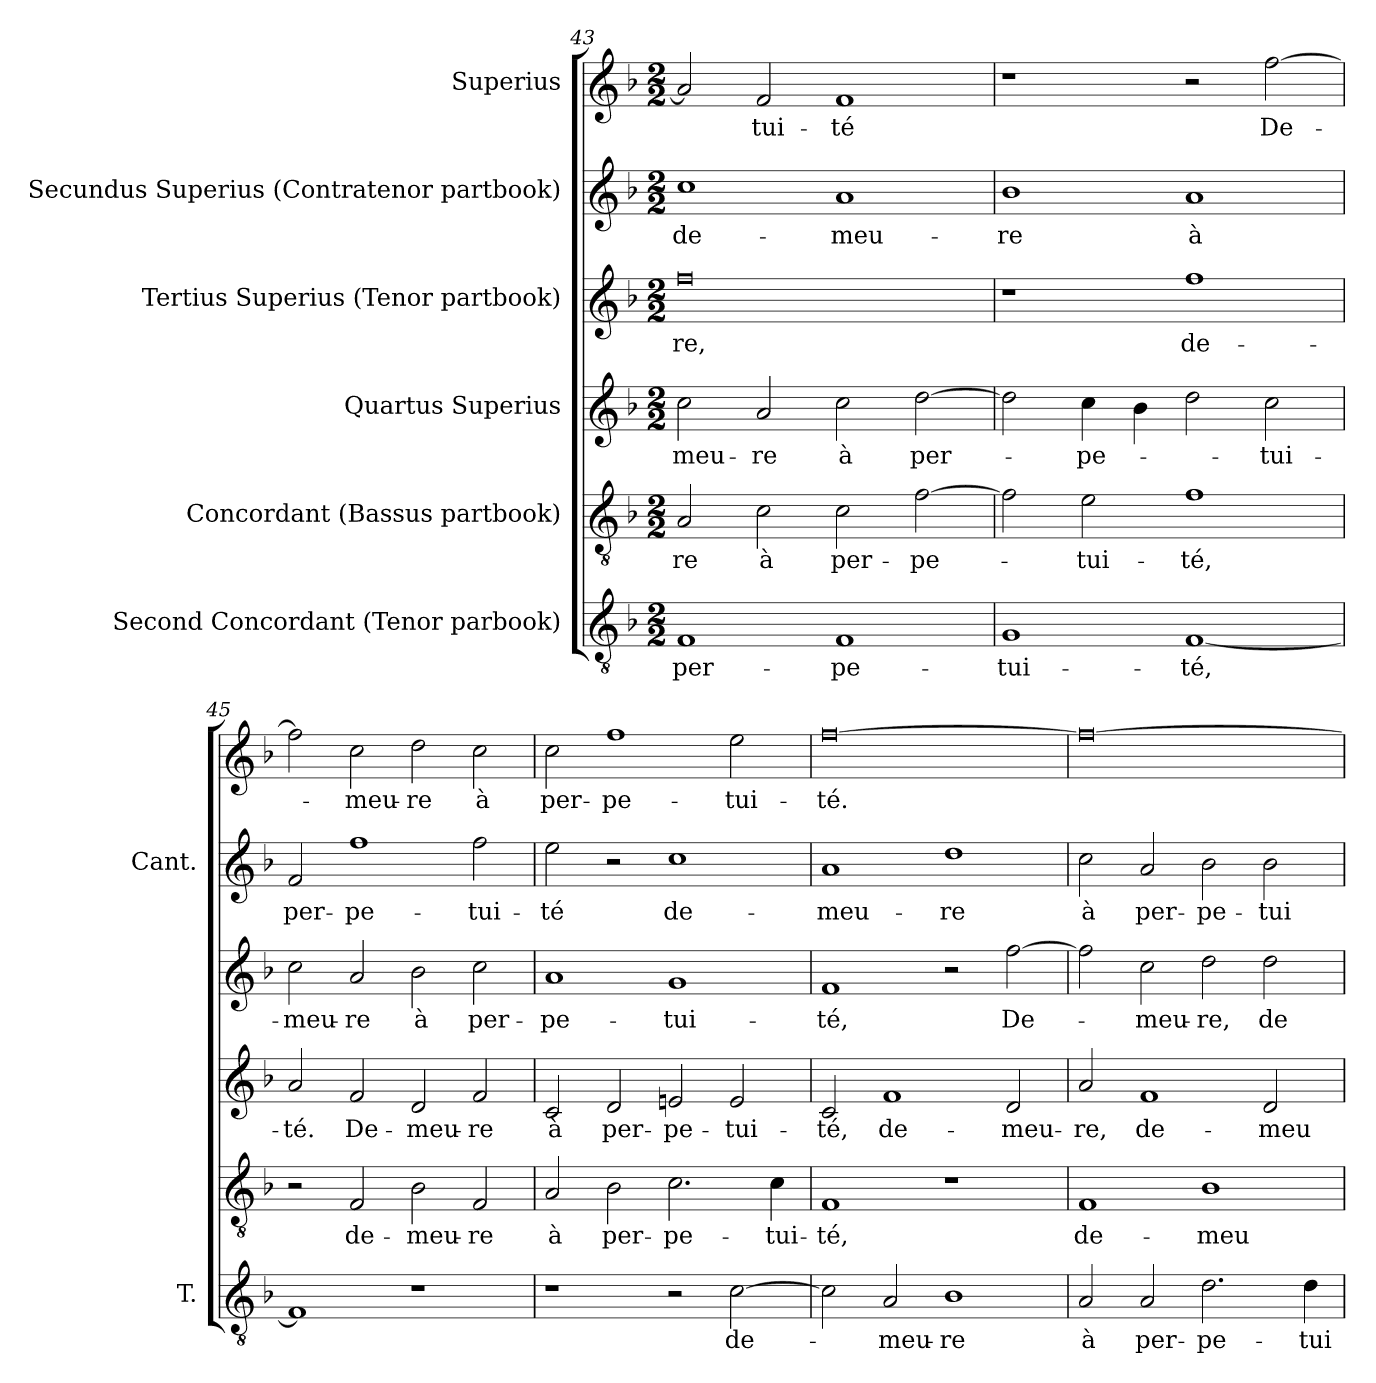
**kern	**text	**kern	**text	**kern	**text	**kern	**text	**kern	**text	**kern	**text
*part6	*part6	*part5	*part5	*part4	*part4	*part3	*part3	*part2	*part2	*part1	*part1
*staff6	*staff6	*staff5	*staff5	*staff4	*staff4	*staff3	*staff3	*staff2	*staff2	*staff1	*staff1
*I"Second Concordant (Tenor parbook)	*	*I"Concordant (Bassus partbook)	*	*I"Quartus Superius	*	*I"Tertius Superius (Tenor partbook)	*	*I"Secundus Superius (Contratenor partbook)	*	*I"Superius	*
*I'T.	*	*	*	*	*	*	*	*I'Cant.	*	*	*
*clefGv2	*	*clefGv2	*	*clefG2	*	*clefG2	*	*clefG2	*	*clefG2	*
*ITrd7c12	*	*ITrd7c12	*	*	*	*	*	*	*	*	*
*k[b-]	*	*k[b-]	*	*k[b-]	*	*k[b-]	*	*k[b-]	*	*k[b-]	*
*F:	*	*F:	*	*F:	*	*F:	*	*F:	*	*F:	*
*M2/2	*	*M2/2	*	*M2/2	*	*M2/2	*	*M2/2	*	*M2/2	*
=43	=43	=43	=43	=43	=43	=43	=43	=43	=43	=43	=43
1FF/	per-	2AA/	-re	2cc\	-meu-	0ff\	-re,	1cc\	de-	2a/]	.
.	.	2C\	à	2a/	-re	.	.	.	.	2f/	-tui-
1FF/	-pe-	2C\	per-	2cc\	à	.	.	1a/	-meu-	1f/	-té
.	.	[2F\	-pe-	[2dd\	per-	.	.	.	.	.	.
!!LO:PB:g=z
=44	=44	=44	=44	=44	=44	=44	=44	=44	=44	=44	=44
1GG/	-tui-	2F\]	.	2dd\]	.	1r	.	1b-\	-re	1r	.
.	.	2E\	-tui-	4cc\	-pe-	.	.	.	.	.	.
.	.	.	.	4b-\	.	.	.	.	.	.	.
[1FF/	-té,	1F\	-té,	2dd\	.	1ff\	de-	1a/	à	2r	.
.	.	.	.	2cc\	-tui-	.	.	.	.	[2ff\	De-
=45	=45	=45	=45	=45	=45	=45	=45	=45	=45	=45	=45
1FF/]	.	2r	.	2a/	-té.	2cc\	-meu-	2f/	per-	2ff\]	.
.	.	2FF/	de-	2f/	De-	2a/	-re	1ff\	-pe-	2cc\	-meu-
1r	.	2BB-\	-meu-	2d/	-meu-	2b-\	à	.	.	2dd\	-re
.	.	2FF/	-re	2f/	-re	2cc\	per-	2ff\	-tui-	2cc\	à
=46	=46	=46	=46	=46	=46	=46	=46	=46	=46	=46	=46
1r	.	2AA/	à	2c/	à	1a/	-pe-	2ee\	-té	2cc\	per-
.	.	2BB-\	per-	2d/	per-	.	.	2r	.	1ff\	-pe-
2r	.	2.C\	-pe-	2en/	-pe-	1g/	-tui-	1cc\	de-	.	.
[2C\	de-	.	.	2e/	-tui-	.	.	.	.	2ee\	-tui-
.	.	4C\	-tui-	.	.	.	.	.	.	.	.
=47	=47	=47	=47	=47	=47	=47	=47	=47	=47	=47	=47
2C\]	.	1FF/	-té,	2c/	-té,	1f/	-té,	1a/	-meu-	[0ff\	-té.
2AA/	-meu-	.	.	1f/	de-	.	.	.	.	.	.
1BB-\	-re	1r	.	.	.	2r	.	1dd\	-re	.	.
.	.	.	.	2d/	-meu-	[2ff\	De-	.	.	.	.
!!LO:LB:g=z
=48	=48	=48	=48	=48	=48	=48	=48	=48	=48	=48	=48
2AA/	à	1FF/	de-	2a/	-re,	2ff\]	.	2cc\	à	0ff\_	.
2AA/	per-	.	.	1f/	de-	2cc\	-meu-	2a/	per-	.	.
2.D\	-pe-	1BB-\	-meu-	.	.	2dd\	-re,	2b-\	-pe-	.	.
.	.	.	.	2d/	-meu-	2dd\	de-	2b-\	-tui-	.	.
4D\	-tui-	.	.	.	.	.	.	.	.	.	.
=	=	=	=	=	=	=	=	=	=	=	=
*-	*-	*-	*-	*-	*-	*-	*-	*-	*-	*-	*-
